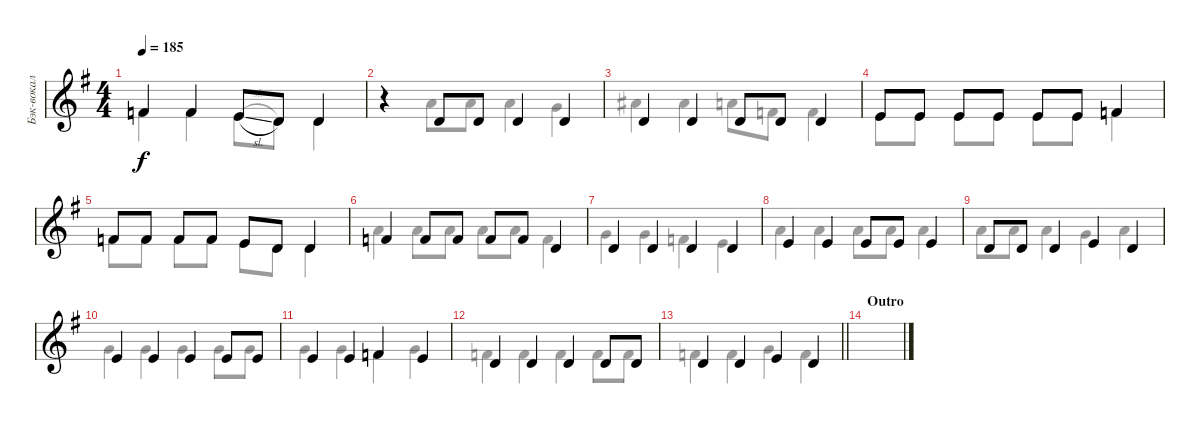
\track ("Бэк-вокал" "Бэк-вокал") {instrument brasssection}
\staff {score}
\tuning (E4 B3 G3 D3 A2 E2) {hide}
\voice
\ts (4 4)
\tempo 185
\clef g2
\ks eminor
6.2.4{dy f} 6.2.4 5.2{sl}.8 3.2.8 3.2.4 |
r.4 3.2.8 3.2.8 3.2.4 3.2.4 |
3.2.4 3.2.4 3.2.8 3.2.8 3.2.4 |
5.2.8 5.2.8 5.2.8 5.2.8 5.2.8 5.2.8 6.2.4 |
6.2.8 6.2.8 6.2.8 6.2.8 5.2.8 3.2.8 3.2.4 |
6.2.4 6.2.8 6.2.8 6.2.8 6.2.8 3.2.4 |
3.2.4 3.2.4 3.2.4 3.2.4 |
5.2.4 5.2.4 5.2.8 5.2.8 5.2.4 |
3.2.8 3.2.8 3.2.4 5.2.4 3.2.4 |
5.2.4 5.2.4 5.2.4 5.2.8 5.2.8 |
5.2.4 5.2.4 6.2.4 5.2.4 |
3.2.4 3.2.4 3.2.4 3.2.8 3.2.8 |
\barLineRight lightlight
3.2.4 3.2.4 5.2.4 3.2.4 |
\section ("" "Outro")
|
|
\voice
\clef g2
\ottava regular
\simile none
\ks eminor
1.1.4{dy f} 1.1.4 5.2{sl}.8 3.2.8 3.2.4 |
r.4 5.1.8 5.1.8 5.1.4 3.1.4 |
6.1.4 6.1.4 5.1.8 1.1.8 1.1.4 |
0.1.8 0.1.8 0.1.8 0.1.8 0.1.8 0.1.8 1.1.4 |
1.1.8 1.1.8 1.1.8 1.1.8 0.1.8 3.2.8 3.2.4 |
5.1.4 5.1.8 5.1.8 5.1.8 5.1.8 1.1.4 |
3.1.4 3.1.4 1.1.4 0.1.4 |
5.1.4 5.1.4 5.1.8 5.1.8 5.1.4 |
5.1.8 5.1.8 5.1.4 3.1.4 5.1.4 |
3.1.4 3.1.4 3.1.4 3.1.8 3.1.8 |
3.1.4 3.1.4 1.1.4 3.1.4 |
1.1.4 1.1.4 1.1.4 1.1.8 1.1.8 |
\barLineRight lightlight
1.1.4 1.1.4 3.1.4 1.1.4 |
|
|
